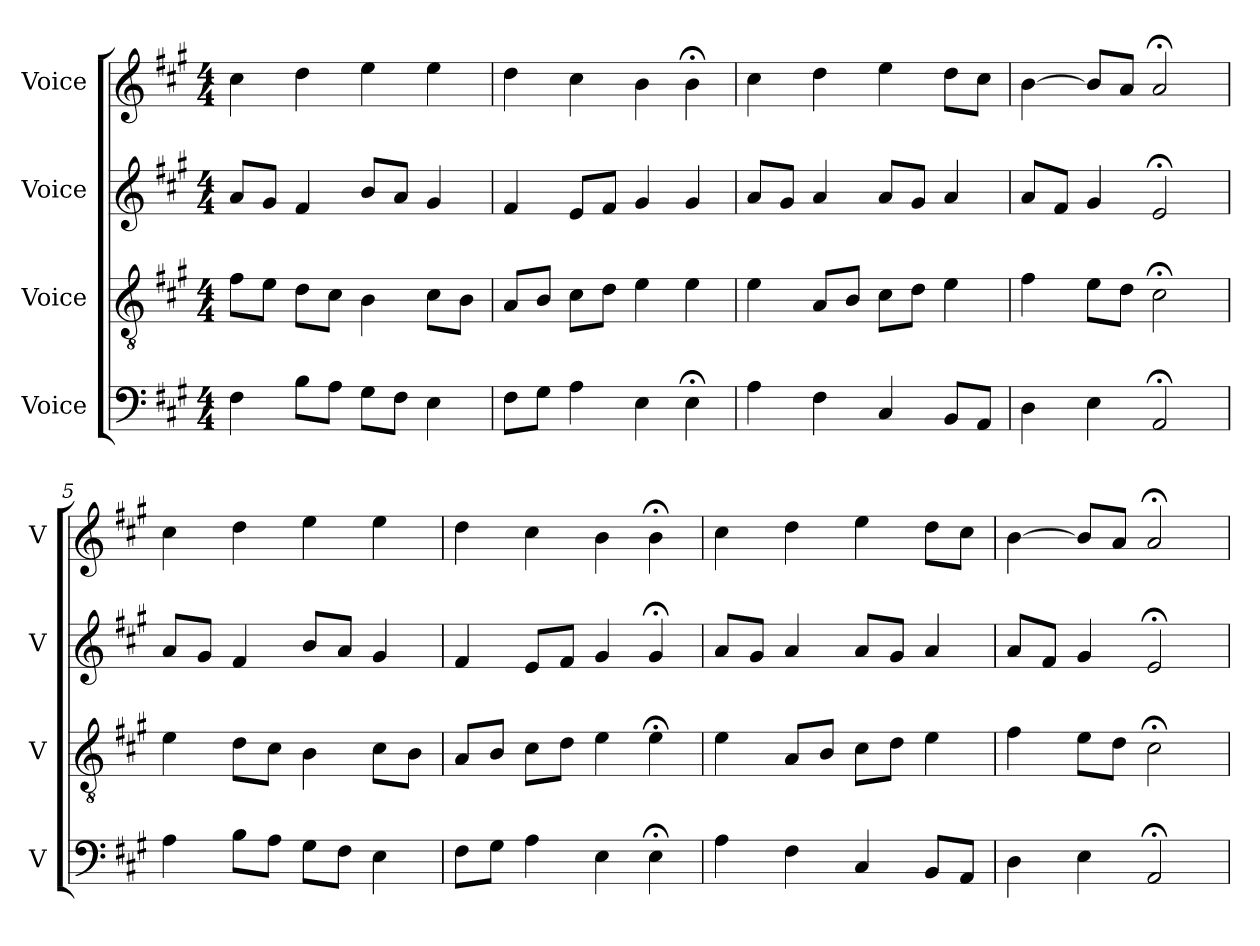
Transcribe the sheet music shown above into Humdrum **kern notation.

**kern	**kern	**kern	**kern
*part4	*part3	*part2	*part1
*staff4	*staff3	*staff2	*staff1
*I"Voice	*I"Voice	*I"Voice	*I"Voice
*I'V	*I'V	*I'V	*I'V
*clefF4	*clefGv2	*clefG2	*clefG2
*k[f#c#g#]	*k[f#c#g#]	*k[f#c#g#]	*k[f#c#g#]
*M4/4	*M4/4	*M4/4	*M4/4
=1	=1	=1	=1
4F#\	8f#\L	8a/L	4cc#\
.	8e\J	8g#/J	.
8B\L	8d\L	4f#/	4dd\
8A\J	8c#\J	.	.
8G#\L	4B\	8b/L	4ee\
8F#\J	.	8a/J	.
4E\	8c#\L	4g#/	4ee\
.	8B\J	.	.
=2	=2	=2	=2
8F#\L	8A/L	4f#/	4dd\
8G#\J	8B/J	.	.
4A\	8c#\L	8e/L	4cc#\
.	8d\J	8f#/J	.
4E\	4e\	4g#/	4b\
4E;\	4e\	4g#/	4b;\
=3	=3	=3	=3
4A\	4e\	8a/L	4cc#\
.	.	8g#/J	.
4F#\	8A/L	4a/	4dd\
.	8B/J	.	.
4C#/	8c#\L	8a/L	4ee\
.	8d\J	8g#/J	.
8BB/L	4e\	4a/	8dd\L
8AA/J	.	.	8cc#\J
=4	=4	=4	=4
4D\	4f#\	8a/L	[4b\
.	.	8f#/J	.
4E\	8e\L	4g#/	8b/L]
.	8d\J	.	8a/J
2AA;/	2c#;\	2e;/	2a;/
=5	=5	=5	=5
4A\	4e\	8a/L	4cc#\
.	.	8g#/J	.
8B\L	8d\L	4f#/	4dd\
8A\J	8c#\J	.	.
8G#\L	4B\	8b/L	4ee\
8F#\J	.	8a/J	.
4E\	8c#\L	4g#/	4ee\
.	8B\J	.	.
=6	=6	=6	=6
8F#\L	8A/L	4f#/	4dd\
8G#\J	8B/J	.	.
4A\	8c#\L	8e/L	4cc#\
.	8d\J	8f#/J	.
4E\	4e\	4g#/	4b\
4E;\	4e;\	4g#;/	4b;\
!!LO:LB:g=z
=7	=7	=7	=7
4A\	4e\	8a/L	4cc#\
.	.	8g#/J	.
4F#\	8A/L	4a/	4dd\
.	8B/J	.	.
4C#/	8c#\L	8a/L	4ee\
.	8d\J	8g#/J	.
8BB/L	4e\	4a/	8dd\L
8AA/J	.	.	8cc#\J
=8	=8	=8	=8
4D\	4f#\	8a/L	[4b\
.	.	8f#/J	.
4E\	8e\L	4g#/	8b/L]
.	8d\J	.	8a/J
2AA;/	2c#;\	2e;/	2a;/
=	=	=	=
*-	*-	*-	*-
